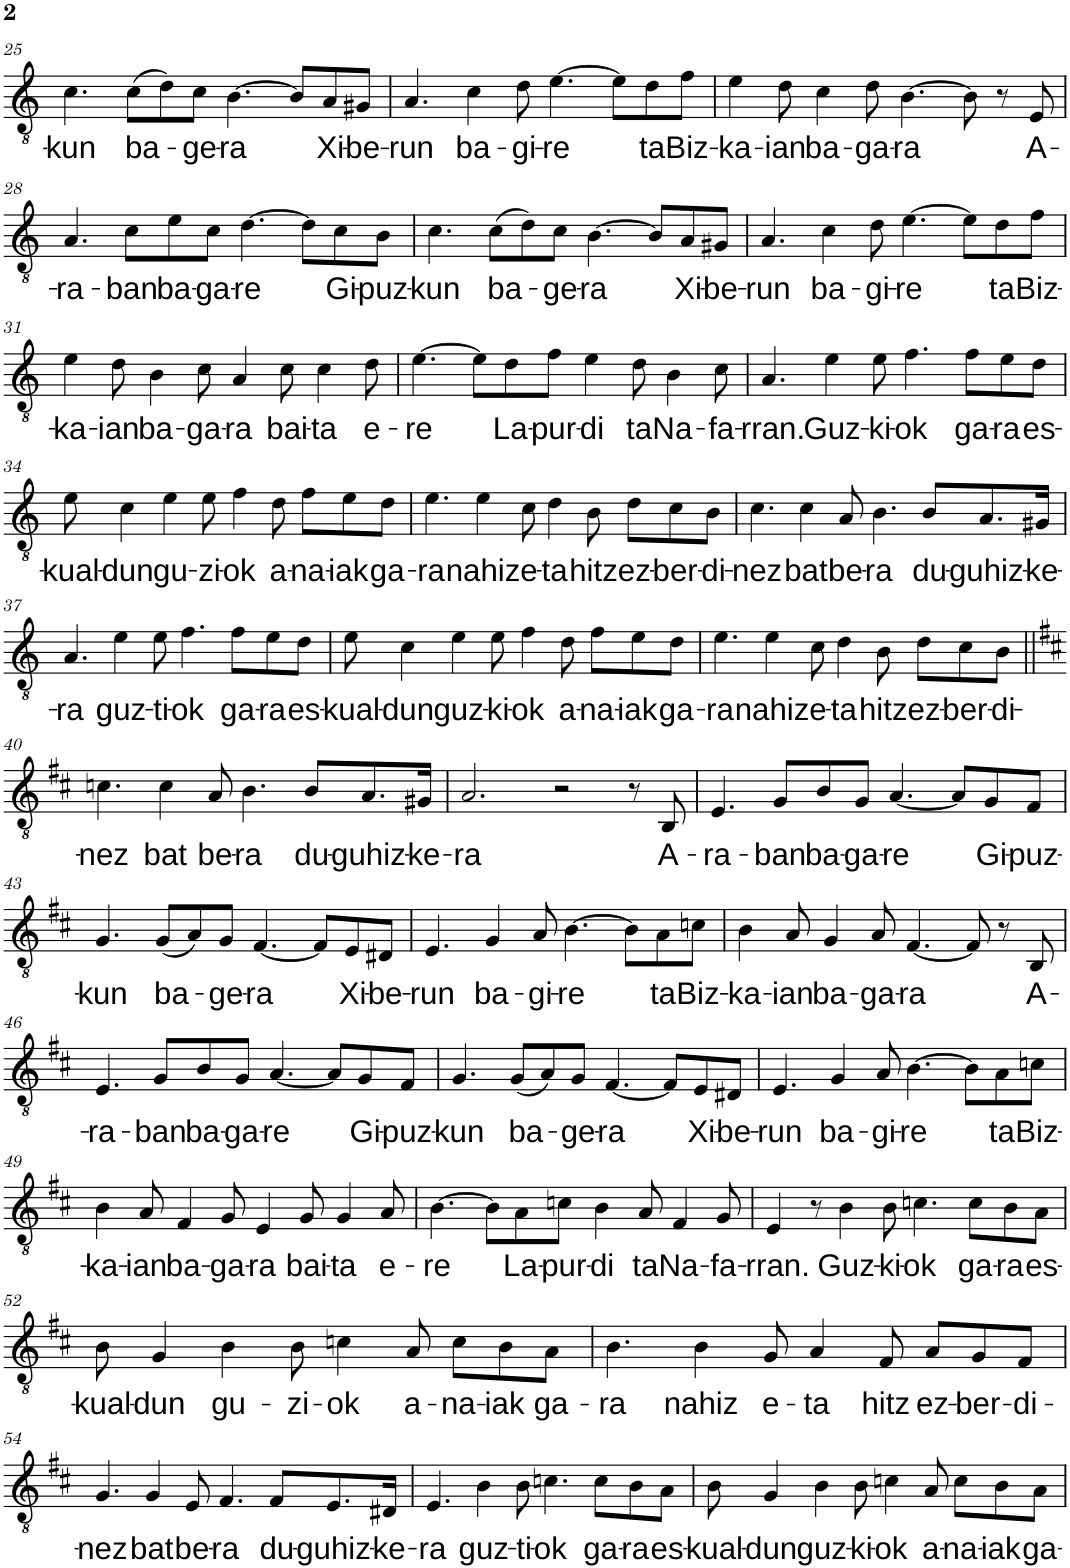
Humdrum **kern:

**kern	**text
*part1	*part1
*staff1	*staff1
*I"Ténor 1	*
*I'T.1	*
!!LO:PB:g=z
*clefGv2	*
*k[]	*
*M12/8	*
=25	=25
!	!LO:LY:b
4.c\	-kun
!	!LO:LY:b
(8c\L	ba-
8d\)	.
!	!LO:LY:b
8c\J	-ge-
!	!LO:LY:b
[4.B\	-ra
8B/L]	.
!	!LO:LY:b
8A/	Xi-
!	!LO:LY:b
8G#X/J	-be-
=26	=26
!	!LO:LY:b
4.A/	-run
!	!LO:LY:b
4c\	ba-
!	!LO:LY:b
8d\	-gi-
!	!LO:LY:b
[4.e\	-re
8e\L]	.
!	!LO:LY:b
8d\	ta
!	!LO:LY:b
8f\J	Biz-
=27	=27
!	!LO:LY:b
4e\	-ka-
!	!LO:LY:b
8d\	-ian
!	!LO:LY:b
4c\	ba-
!	!LO:LY:b
8d\	-ga-
!	!LO:LY:b
[4.B\	-ra
8B\]	.
8r	.
!	!LO:LY:b
8E/	A-
!!LO:LB:g=z
=28	=28
!	!LO:LY:b
4.A/	-ra-
!	!LO:LY:b
8c\L	-ban
!	!LO:LY:b
8e\	ba-
!	!LO:LY:b
8c\J	-ga-
!	!LO:LY:b
[4.d\	-re
8d\L]	.
!	!LO:LY:b
8c\	Gi-
!	!LO:LY:b
8B\J	-puz-
=29	=29
!	!LO:LY:b
4.c\	-kun
!	!LO:LY:b
(8c\L	ba-
8d\)	.
!	!LO:LY:b
8c\J	-ge-
!	!LO:LY:b
[4.B\	-ra
8B/L]	.
!	!LO:LY:b
8A/	Xi-
!	!LO:LY:b
8G#X/J	-be-
=30	=30
!	!LO:LY:b
4.A/	-run
!	!LO:LY:b
4c\	ba-
!	!LO:LY:b
8d\	-gi-
!	!LO:LY:b
[4.e\	-re
8e\L]	.
!	!LO:LY:b
8d\	ta
!	!LO:LY:b
8f\J	Biz-
!!LO:LB:g=z
=31	=31
!	!LO:LY:b
4e\	-ka-
!	!LO:LY:b
8d\	-ian
!	!LO:LY:b
4B\	ba-
!	!LO:LY:b
8c\	-ga-
!	!LO:LY:b
4A/	-ra
!	!LO:LY:b
8c\	bai-
!	!LO:LY:b
4c\	-ta
!	!LO:LY:b
8d\	e-
=32	=32
!	!LO:LY:b
[4.e\	-re
8e\L]	.
!	!LO:LY:b
8d\	La-
!	!LO:LY:b
8f\J	-pur-
!	!LO:LY:b
4e\	-di
!	!LO:LY:b
8d\	ta
!	!LO:LY:b
4B\	Na-
!	!LO:LY:b
8c\	-fa-
=33	=33
!	!LO:LY:b
4.A/	-rran.
!	!LO:LY:b
4e\	Guz-
!	!LO:LY:b
8e\	-ki-
!	!LO:LY:b
4.f\	-ok
!	!LO:LY:b
8f\L	ga-
!	!LO:LY:b
8e\	-ra
!	!LO:LY:b
8d\J	es-
!!LO:LB:g=z
=34	=34
!	!LO:LY:b
8e\	-kual-
!	!LO:LY:b
4c\	-dun
!	!LO:LY:b
4e\	gu-
!	!LO:LY:b
8e\	-zi-
!	!LO:LY:b
4f\	-ok
!	!LO:LY:b
8d\	a-
!	!LO:LY:b
8f\L	-na-
!	!LO:LY:b
8e\	-iak
!	!LO:LY:b
8d\J	ga-
=35	=35
!	!LO:LY:b
4.e\	-ra
!	!LO:LY:b
4e\	nahiz
!	!LO:LY:b
8c\	e-
!	!LO:LY:b
4d\	-ta
!	!LO:LY:b
8B\	hitz
!	!LO:LY:b
8d\L	ez-
!	!LO:LY:b
8c\	-ber-
!	!LO:LY:b
8B\J	-di-
=36	=36
!	!LO:LY:b
4.c\	-nez
!	!LO:LY:b
4c\	bat
!	!LO:LY:b
8A/	be-
!	!LO:LY:b
4.B\	-ra
!	!LO:LY:b
8B/L	du-
!	!LO:LY:b
8.A/	-guhiz-
!	!LO:LY:b
16G#X/Jk	-ke-
!!LO:LB:g=z
=37	=37
!	!LO:LY:b
4.A/	-ra
!	!LO:LY:b
4e\	guz-
!	!LO:LY:b
8e\	-ti-
!	!LO:LY:b
4.f\	-ok
!	!LO:LY:b
8f\L	ga-
!	!LO:LY:b
8e\	-ra
!	!LO:LY:b
8d\J	es-
=38	=38
!	!LO:LY:b
8e\	-kual-
!	!LO:LY:b
4c\	-dun
!	!LO:LY:b
4e\	guz-
!	!LO:LY:b
8e\	-ki-
!	!LO:LY:b
4f\	-ok
!	!LO:LY:b
8d\	a-
!	!LO:LY:b
8f\L	-na-
!	!LO:LY:b
8e\	-iak
!	!LO:LY:b
8d\J	ga-
=39	=39
!	!LO:LY:b
4.e\	-ra
!	!LO:LY:b
4e\	nahiz
!	!LO:LY:b
8c\	e-
!	!LO:LY:b
4d\	-ta
!	!LO:LY:b
8B\	hitz
!	!LO:LY:b
8d\L	ez-
!	!LO:LY:b
8c\	-ber-
!	!LO:LY:b
8B\J	-di-
!!LO:LB:g=z
=40||	=40||
*k[f#c#]	*
!	!LO:LY:b
4.cn\	-nez
!	!LO:LY:b
4c\	bat
!	!LO:LY:b
8A/	be-
!	!LO:LY:b
4.B\	-ra
!	!LO:LY:b
8B/L	du-
!	!LO:LY:b
8.A/	-guhiz-
!	!LO:LY:b
16G#X/Jk	-ke-
=41	=41
!	!LO:LY:b
2.A/	-ra
2r	.
8r	.
!	!LO:LY:b
8BB/	A-
=42	=42
!	!LO:LY:b
4.E/	-ra-
!	!LO:LY:b
8G/L	-ban
!	!LO:LY:b
8B/	ba-
!	!LO:LY:b
8G/J	-ga-
!	!LO:LY:b
[4.A/	-re
8A/L]	.
!	!LO:LY:b
8G/	Gi-
!	!LO:LY:b
8F#/J	-puz-
!!LO:LB:g=z
=43	=43
!	!LO:LY:b
4.G/	-kun
!	!LO:LY:b
(8G/L	ba-
8A/)	.
!	!LO:LY:b
8G/J	-ge-
!	!LO:LY:b
[4.F#/	-ra
8F#/L]	.
!	!LO:LY:b
8E/	Xi-
!	!LO:LY:b
8D#X/J	-be-
=44	=44
!	!LO:LY:b
4.E/	-run
!	!LO:LY:b
4G/	ba-
!	!LO:LY:b
8A/	-gi-
!	!LO:LY:b
[4.B\	-re
8B\L]	.
!	!LO:LY:b
8A\	ta
!	!LO:LY:b
8cn\J	Biz-
=45	=45
!	!LO:LY:b
4B\	-ka-
!	!LO:LY:b
8A/	-ian
!	!LO:LY:b
4G/	ba-
!	!LO:LY:b
8A/	-ga-
!	!LO:LY:b
[4.F#/	-ra
8F#/]	.
8r	.
!	!LO:LY:b
8BB/	A-
!!LO:LB:g=z
=46	=46
!	!LO:LY:b
4.E/	-ra-
!	!LO:LY:b
8G/L	-ban
!	!LO:LY:b
8B/	ba-
!	!LO:LY:b
8G/J	-ga-
!	!LO:LY:b
[4.A/	-re
8A/L]	.
!	!LO:LY:b
8G/	Gi-
!	!LO:LY:b
8F#/J	-puz-
=47	=47
!	!LO:LY:b
4.G/	-kun
!	!LO:LY:b
(8G/L	ba-
8A/)	.
!	!LO:LY:b
8G/J	-ge-
!	!LO:LY:b
[4.F#/	-ra
8F#/L]	.
!	!LO:LY:b
8E/	Xi-
!	!LO:LY:b
8D#X/J	-be-
=48	=48
!	!LO:LY:b
4.E/	-run
!	!LO:LY:b
4G/	ba-
!	!LO:LY:b
8A/	-gi-
!	!LO:LY:b
[4.B\	-re
8B\L]	.
!	!LO:LY:b
8A\	ta
!	!LO:LY:b
8cn\J	Biz-
!!LO:LB:g=z
=49	=49
!	!LO:LY:b
4B\	-ka-
!	!LO:LY:b
8A/	-ian
!	!LO:LY:b
4F#/	ba-
!	!LO:LY:b
8G/	-ga-
!	!LO:LY:b
4E/	-ra
!	!LO:LY:b
8G/	bai-
!	!LO:LY:b
4G/	-ta
!	!LO:LY:b
8A/	e-
=50	=50
!	!LO:LY:b
[4.B\	-re
8B\L]	.
!	!LO:LY:b
8A\	La-
!	!LO:LY:b
8cn\J	-pur-
!	!LO:LY:b
4B\	-di
!	!LO:LY:b
8A/	ta
!	!LO:LY:b
4F#/	Na-
!	!LO:LY:b
8G/	-fa-
=51	=51
!	!LO:LY:b
4E/	-rran.
8r	.
!	!LO:LY:b
4B\	Guz-
!	!LO:LY:b
8B\	-ki-
!	!LO:LY:b
4.cn\	-ok
!	!LO:LY:b
8c\L	ga-
!	!LO:LY:b
8B\	-ra
!	!LO:LY:b
8A\J	es-
!!LO:LB:g=z
=52	=52
!	!LO:LY:b
8B\	-kual-
!	!LO:LY:b
4G/	-dun
!	!LO:LY:b
4B\	gu-
!	!LO:LY:b
8B\	-zi-
!	!LO:LY:b
4cn\	-ok
!	!LO:LY:b
8A/	a-
!	!LO:LY:b
8c\L	-na-
!	!LO:LY:b
8B\	-iak
!	!LO:LY:b
8A\J	ga-
=53	=53
!	!LO:LY:b
4.B\	-ra
!	!LO:LY:b
4B\	nahiz
!	!LO:LY:b
8G/	e-
!	!LO:LY:b
4A/	-ta
!	!LO:LY:b
8F#/	hitz
!	!LO:LY:b
8A/L	ez-
!	!LO:LY:b
8G/	-ber-
!	!LO:LY:b
8F#/J	-di-
!!LO:LB:g=z
=54	=54
!	!LO:LY:b
4.G/	-nez
!	!LO:LY:b
4G/	bat
!	!LO:LY:b
8E/	be-
!	!LO:LY:b
4.F#/	-ra
!	!LO:LY:b
8F#/L	du-
!	!LO:LY:b
8.E/	-guhiz-
!	!LO:LY:b
16D#X/Jk	-ke-
=55	=55
!	!LO:LY:b
4.E/	-ra
!	!LO:LY:b
4B\	guz-
!	!LO:LY:b
8B\	-ti-
!	!LO:LY:b
4.cn\	-ok
!	!LO:LY:b
8c\L	ga-
!	!LO:LY:b
8B\	-ra
!	!LO:LY:b
8A\J	es-
=56	=56
!	!LO:LY:b
8B\	-kual-
!	!LO:LY:b
4G/	-dun
!	!LO:LY:b
4B\	guz-
!	!LO:LY:b
8B\	-ki-
!	!LO:LY:b
4cn\	-ok
!	!LO:LY:b
8A/	a-
!	!LO:LY:b
8c\L	-na-
!	!LO:LY:b
8B\	-iak
!	!LO:LY:b
8A\J	ga-
=	=
*-	*-
